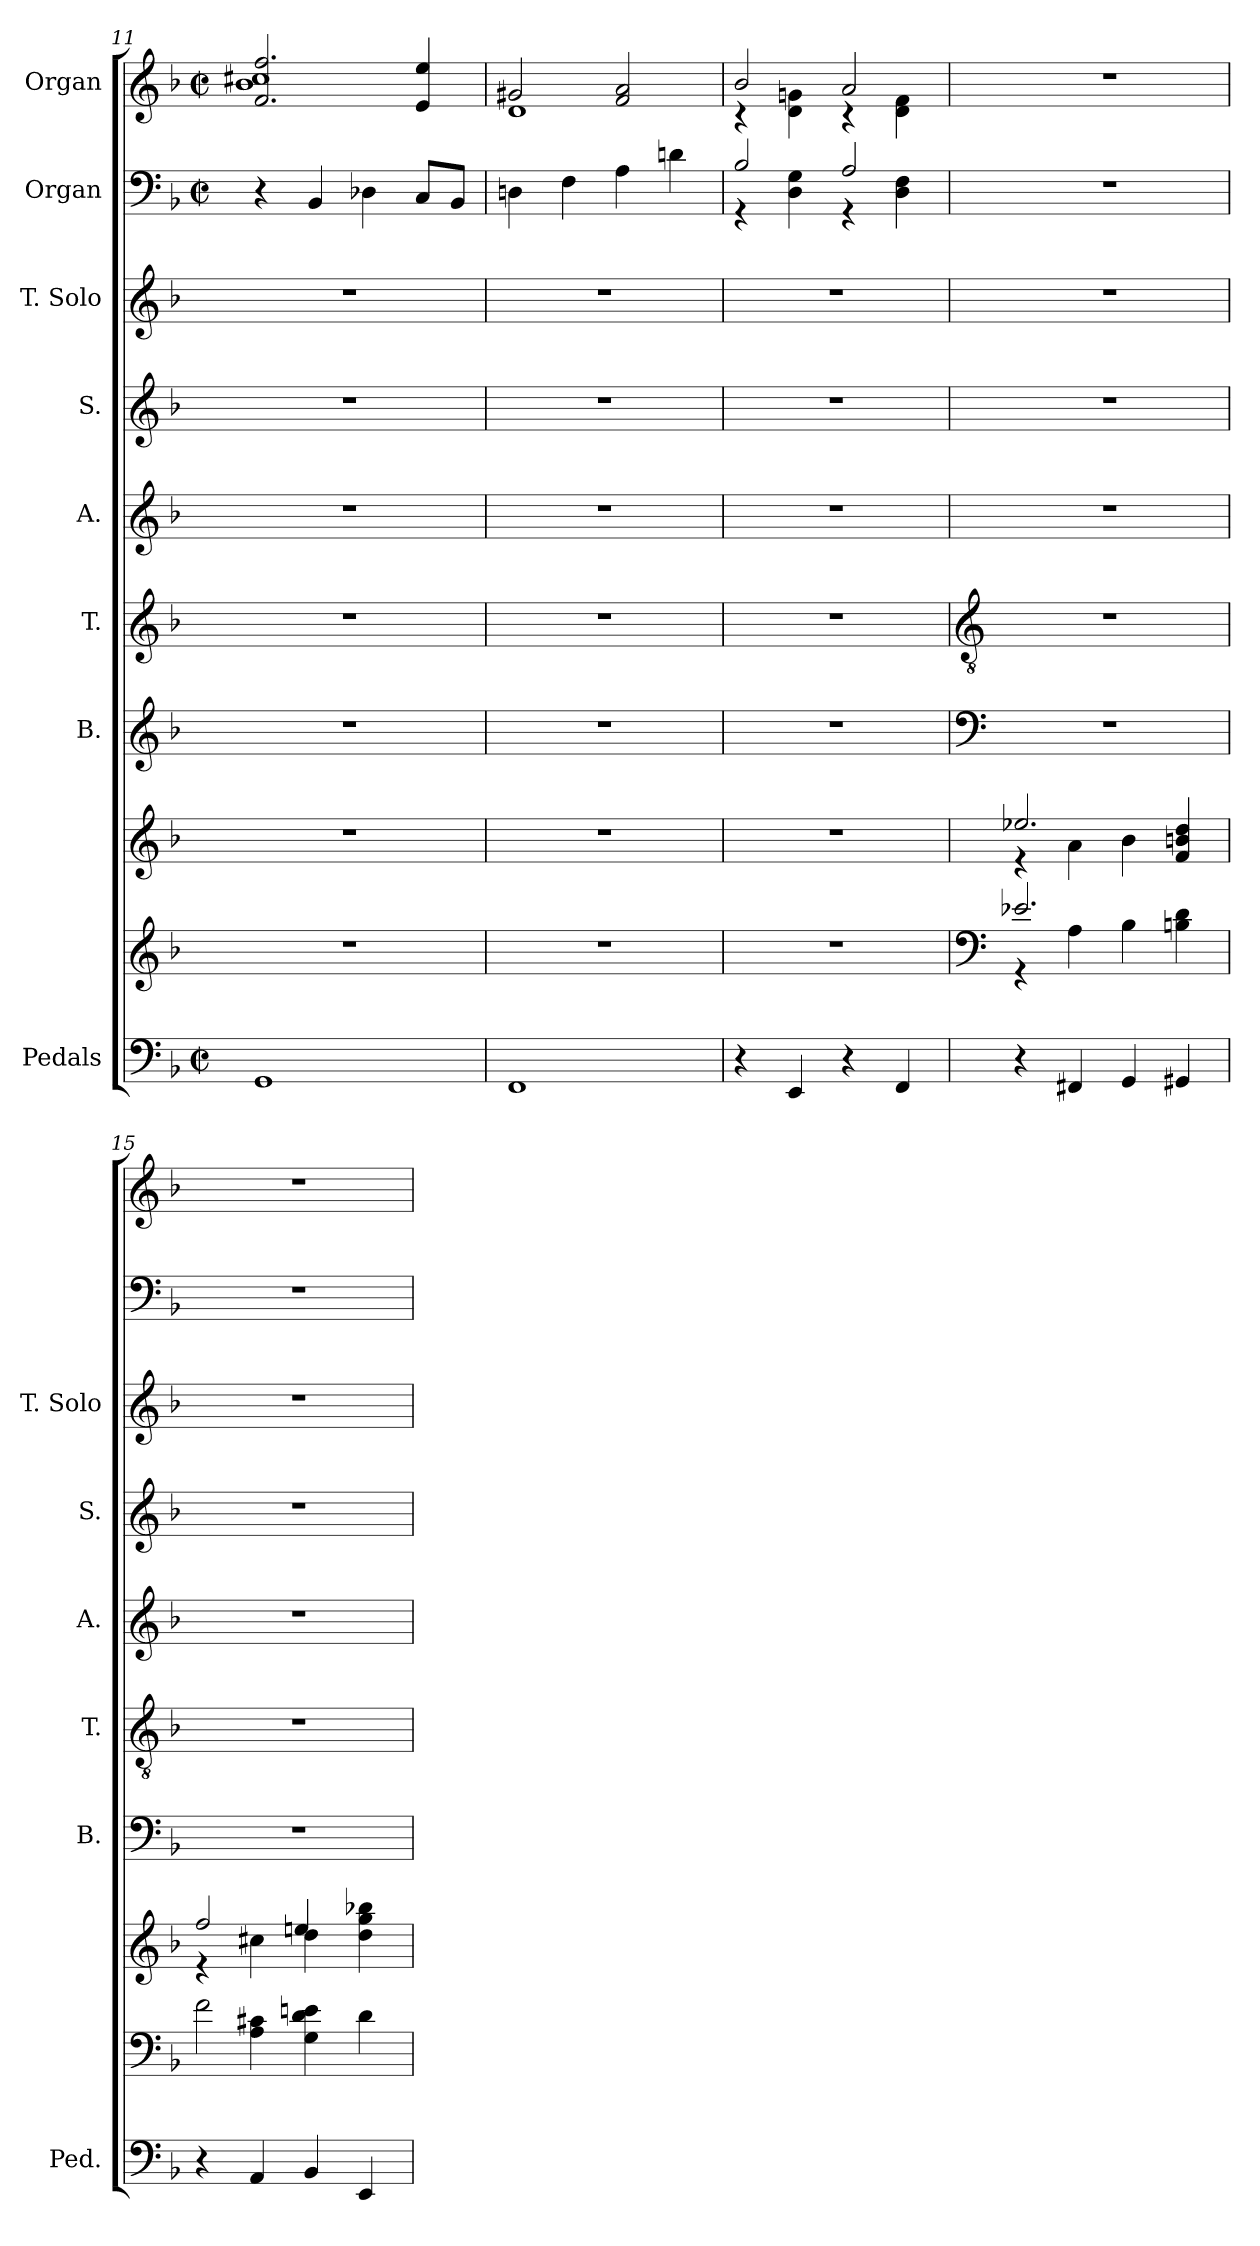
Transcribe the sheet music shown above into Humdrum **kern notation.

**kern	**kern	**kern	**kern	**kern	**kern	**kern	**kern	**kern	**kern
*part10	*part9	*part8	*part7	*part6	*part5	*part4	*part3	*part2	*part1
*staff10	*staff9	*staff8	*staff7	*staff6	*staff5	*staff4	*staff3	*staff2	*staff1
*I"Pedals	*	*	*I"B.	*I"T.	*I"A.	*I"S.	*I"T. Solo	*I"Organ	*I"Organ
*I'Ped.	*	*	*I'B.	*I'T.	*I'A.	*I'S.	*I'T. Solo	*	*
*clefF4	*clefG2	*clefG2	*clefG2	*clefG2	*clefG2	*clefG2	*clefG2	*clefF4	*clefG2
*k[b-]	*k[b-]	*k[b-]	*k[b-]	*k[b-]	*k[b-]	*k[b-]	*k[b-]	*k[b-]	*k[b-]
*F:	*F:	*F:	*F:	*F:	*F:	*F:	*F:	*F:	*F:
*M2/2	*	*	*	*	*	*	*	*M2/2	*M2/2
*met(c|)	*	*	*	*	*	*	*	*met(c|)	*met(c|)
=11	=11	=11	=11	=11	=11	=11	=11	=11	=11
*	*	*	*	*	*	*	*	*	*^
1GG	1r	1r	1r	1r	1r	1r	1r	4r	2.f/ 2.ff/	1b- 1cc#X
.	.	.	.	.	.	.	.	4BB-/	.	.
.	.	.	.	.	.	.	.	4D-X\	.	.
.	.	.	.	.	.	.	.	8C/L	4e/ 4ee/	.
.	.	.	.	.	.	.	.	8BB-/J	.	.
=12	=12	=12	=12	=12	=12	=12	=12	=12	=12	=12
1FF	1r	1r	1r	1r	1r	1r	1r	4Dn\	2g#X/	1d
.	.	.	.	.	.	.	.	4F\	.	.
.	.	.	.	.	.	.	.	4A\	2f/ 2a/	.
.	.	.	.	.	.	.	.	4dn\	.	.
=13	=13	=13	=13	=13	=13	=13	=13	=13	=13	=13
*	*	*	*	*	*	*	*	*^	*	*
4r	1r	1r	1r	1r	1r	1r	1r	2B-/	4rGG	2b-/	4rc
4EE/	.	.	.	.	.	.	.	.	4D\ 4G\	.	4d\ 4gn\
4r	.	.	.	.	.	.	.	2A/	4rGG	2a/	4rc
4FF/	.	.	.	.	.	.	.	.	4D\ 4F\	.	4d\ 4f\
*	*	*	*	*	*	*	*	*v	*v	*	*
*	*	*	*	*	*	*	*	*	*v	*v
!!LO:LB:g=z
=14	=14	=14	=14	=14	=14	=14	=14	=14	=14
*	*clefF4	*	*clefF4	*clefGv2	*	*	*	*	*
*	*^	*^	*	*	*	*	*	*	*
4r	2.e-X/	4rGG	2.ee-X/	4re	1r	1r	1r	1r	1r	1r	1r
4FF#X/	.	4A\	.	4a\	.	.	.	.	.	.	.
4GG/	.	4B-\	.	4b-\	.	.	.	.	.	.	.
4GG#X/	4ryy	4Bn\ 4d\	4f/ 4bn/ 4dd/	4ryy	.	.	.	.	.	.	.
=15	=15	=15	=15	=15	=15	=15	=15	=15	=15	=15	=15
4r	2f\	4ryy	2ff/	4re	1r	1r	1r	1r	1r	1r	1r
4AA/	.	4A\ 4c#X\	.	4cc#X\	.	.	.	.	.	.	.
4BB-/	2ryy	4G\ 4d\ 4en\	4dd\	4een/	.	.	.	.	.	.	.
4EE/	.	4d\	4dd\ 4gg\ 4bb-X\	4ryy	.	.	.	.	.	.	.
*	*v	*v	*	*	*	*	*	*	*	*	*
*	*	*v	*v	*	*	*	*	*	*	*
=	=	=	=	=	=	=	=	=	=
*-	*-	*-	*-	*-	*-	*-	*-	*-	*-
